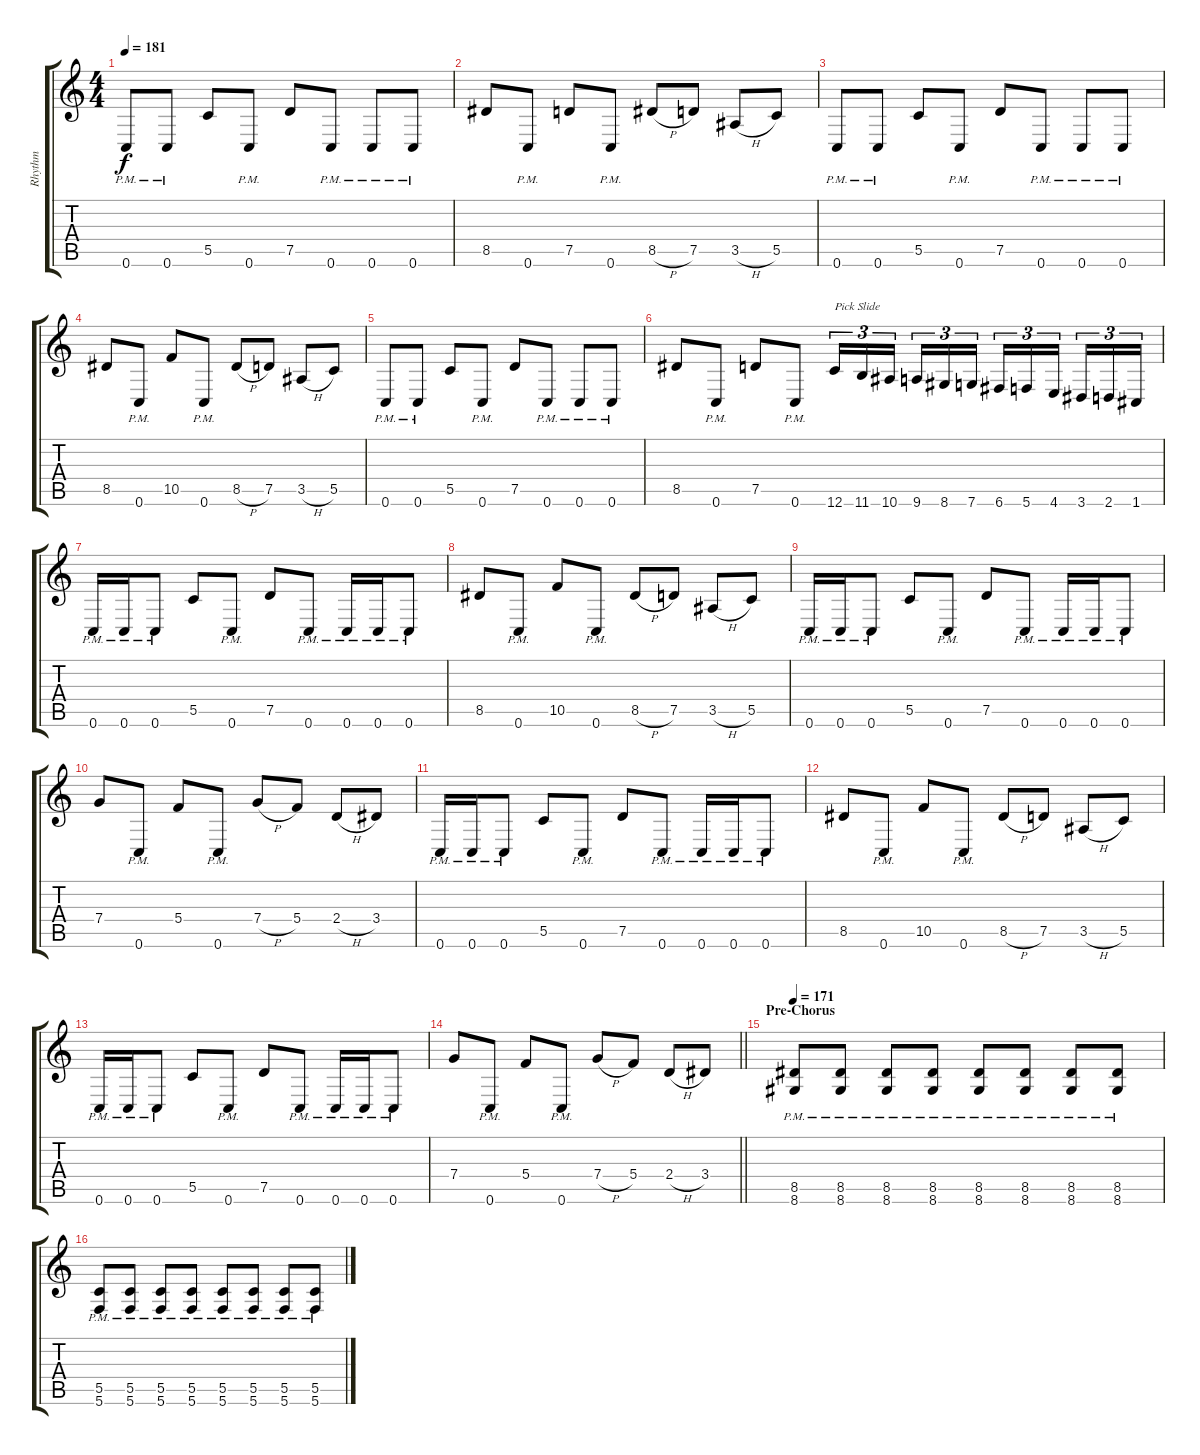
\track ("Rhythm" "Rhythm") {instrument distortionguitar}
\staff {score tabs}
\tuning (D4 A3 F3 C3 G2 C2) {hide}
\ts (4 4)
\tempo 181
\clef g2
\ks c
0.6{pm}.8{dy f} 0.6{pm}.8 5.5.8 0.6{pm}.8 7.5.8 0.6{pm}.8 0.6{pm}.8 0.6{pm}.8 |
8.5.8 0.6{pm}.8 7.5.8 0.6{pm}.8 8.5{h}.8 7.5.8 3.5{h}.8 5.5.8 |
0.6{pm}.8 0.6{pm}.8 5.5.8 0.6{pm}.8 7.5.8 0.6{pm}.8 0.6{pm}.8 0.6{pm}.8 |
8.5.8 0.6{pm}.8 10.5.8 0.6{pm}.8 8.5{h}.8 7.5.8 3.5{h}.8 5.5.8 |
0.6{pm}.8 0.6{pm}.8 5.5.8 0.6{pm}.8 7.5.8 0.6{pm}.8 0.6{pm}.8 0.6{pm}.8 |
8.5.8 0.6{pm}.8 7.5.8 0.6{pm}.8 12.6.16{tu (3 2) txt "Pick Slide" volume 16 instrument guitarfretnoise} 11.6.16{tu (3 2)} 10.6.16{tu (3 2) beam splitsecondary} 9.6.16{tu (3 2)} 8.6.16{tu (3 2)} 7.6.16{tu (3 2)} 6.6.16{tu (3 2)} 5.6.16{tu (3 2)} 4.6.16{tu (3 2) beam splitsecondary} 3.6.16{tu (3 2)} 2.6.16{tu (3 2)} 1.6.16{tu (3 2)} |
0.6{pm}.16{volume 13 instrument distortionguitar} 0.6{pm}.16 0.6{pm}.8 5.5.8 0.6{pm}.8 7.5.8 0.6{pm}.8 0.6{pm}.16 0.6{pm}.16 0.6{pm}.8 |
8.5.8 0.6{pm}.8 10.5.8 0.6{pm}.8 8.5{h}.8 7.5.8 3.5{h}.8 5.5.8 |
0.6{pm}.16 0.6{pm}.16 0.6{pm}.8 5.5.8 0.6{pm}.8 7.5.8 0.6{pm}.8 0.6{pm}.16 0.6{pm}.16 0.6{pm}.8 |
7.4.8 0.6{pm}.8 5.4.8 0.6{pm}.8 7.4{h}.8 5.4.8 2.4{h}.8 3.4.8 |
0.6{pm}.16 0.6{pm}.16 0.6{pm}.8 5.5.8 0.6{pm}.8 7.5.8 0.6{pm}.8 0.6{pm}.16 0.6{pm}.16 0.6{pm}.8 |
8.5.8 0.6{pm}.8 10.5.8 0.6{pm}.8 8.5{h}.8 7.5.8 3.5{h}.8 5.5.8 |
0.6{pm}.16 0.6{pm}.16 0.6{pm}.8 5.5.8 0.6{pm}.8 7.5.8 0.6{pm}.8 0.6{pm}.16 0.6{pm}.16 0.6{pm}.8 |
\barLineRight lightlight
7.4.8 0.6{pm}.8 5.4.8 0.6{pm}.8 7.4{h}.8 5.4.8 2.4{h}.8 3.4.8 |
\section ("" "Pre-Chorus")
\tempo 171
(8.5{pm} 8.6{pm}).8 (8.5{pm} 8.6{pm}).8 (8.5{pm} 8.6{pm}).8 (8.5{pm} 8.6{pm}).8 (8.5{pm} 8.6{pm}).8 (8.5{pm} 8.6{pm}).8 (8.5{pm} 8.6{pm}).8 (8.5{pm} 8.6{pm}).8 |
(5.5{pm} 5.6{pm}).8 (5.5{pm} 5.6{pm}).8 (5.5{pm} 5.6{pm}).8 (5.5{pm} 5.6{pm}).8 (5.5{pm} 5.6{pm}).8 (5.5{pm} 5.6{pm}).8 (5.5{pm} 5.6{pm}).8 (5.5{pm} 5.6{pm}).8
